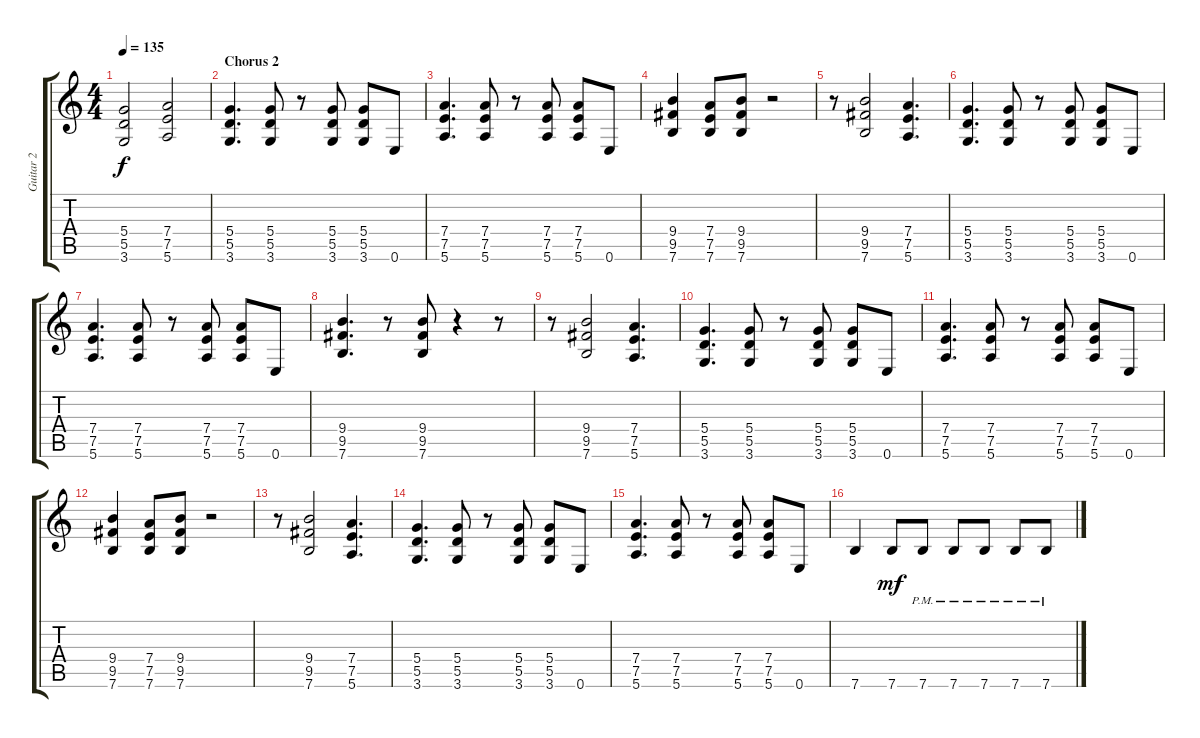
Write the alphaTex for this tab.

\track ("Guitar 2" "Guitar 2") {instrument distortionguitar}
\staff {score tabs}
\tuning (E4 B3 G3 D3 A2 E2) {hide}
\ts (4 4)
\tempo 135
\clef g2
\ks c
(5.4 5.5 3.6).2{dy f} (7.4 7.5 5.6).2 |
\section ("" "Chorus 2")
(5.4 5.5 3.6).4{d} (5.4 5.5 3.6).8 r.8 (5.4 5.5 3.6).8 (5.4 5.5 3.6).8 0.6.8 |
(7.4 7.5 5.6).4{d} (7.4 7.5 5.6).8 r.8 (7.4 7.5 5.6).8 (7.4 7.5 5.6).8 0.6.8 |
(9.4 9.5 7.6).4 (7.4 7.5 7.6).8 (9.4 9.5 7.6).8 r.2 |
r.8 (9.4 9.5 7.6).2 (7.4 7.5 5.6).4{d} |
(5.4 5.5 3.6).4{d} (5.4 5.5 3.6).8 r.8 (5.4 5.5 3.6).8 (5.4 5.5 3.6).8 0.6.8 |
(7.4 7.5 5.6).4{d} (7.4 7.5 5.6).8 r.8 (7.4 7.5 5.6).8 (7.4 7.5 5.6).8 0.6.8 |
(9.4 9.5 7.6).4{d} r.8 (9.4 9.5 7.6).8 r.4 r.8 |
r.8 (9.4 9.5 7.6).2 (7.4 7.5 5.6).4{d} |
(5.4 5.5 3.6).4{d} (5.4 5.5 3.6).8 r.8 (5.4 5.5 3.6).8 (5.4 5.5 3.6).8 0.6.8 |
(7.4 7.5 5.6).4{d} (7.4 7.5 5.6).8 r.8 (7.4 7.5 5.6).8 (7.4 7.5 5.6).8 0.6.8 |
(9.4 9.5 7.6).4 (7.4 7.5 7.6).8 (9.4 9.5 7.6).8 r.2 |
r.8 (9.4 9.5 7.6).2 (7.4 7.5 5.6).4{d} |
(5.4 5.5 3.6).4{d} (5.4 5.5 3.6).8 r.8 (5.4 5.5 3.6).8 (5.4 5.5 3.6).8 0.6.8 |
(7.4 7.5 5.6).4{d} (7.4 7.5 5.6).8 r.8 (7.4 7.5 5.6).8 (7.4 7.5 5.6).8 0.6.8 |
7.6.4 7.6.8{dy mf} 7.6{pm}.8 7.6{pm}.8 7.6{pm}.8 7.6{pm}.8 7.6{pm}.8
